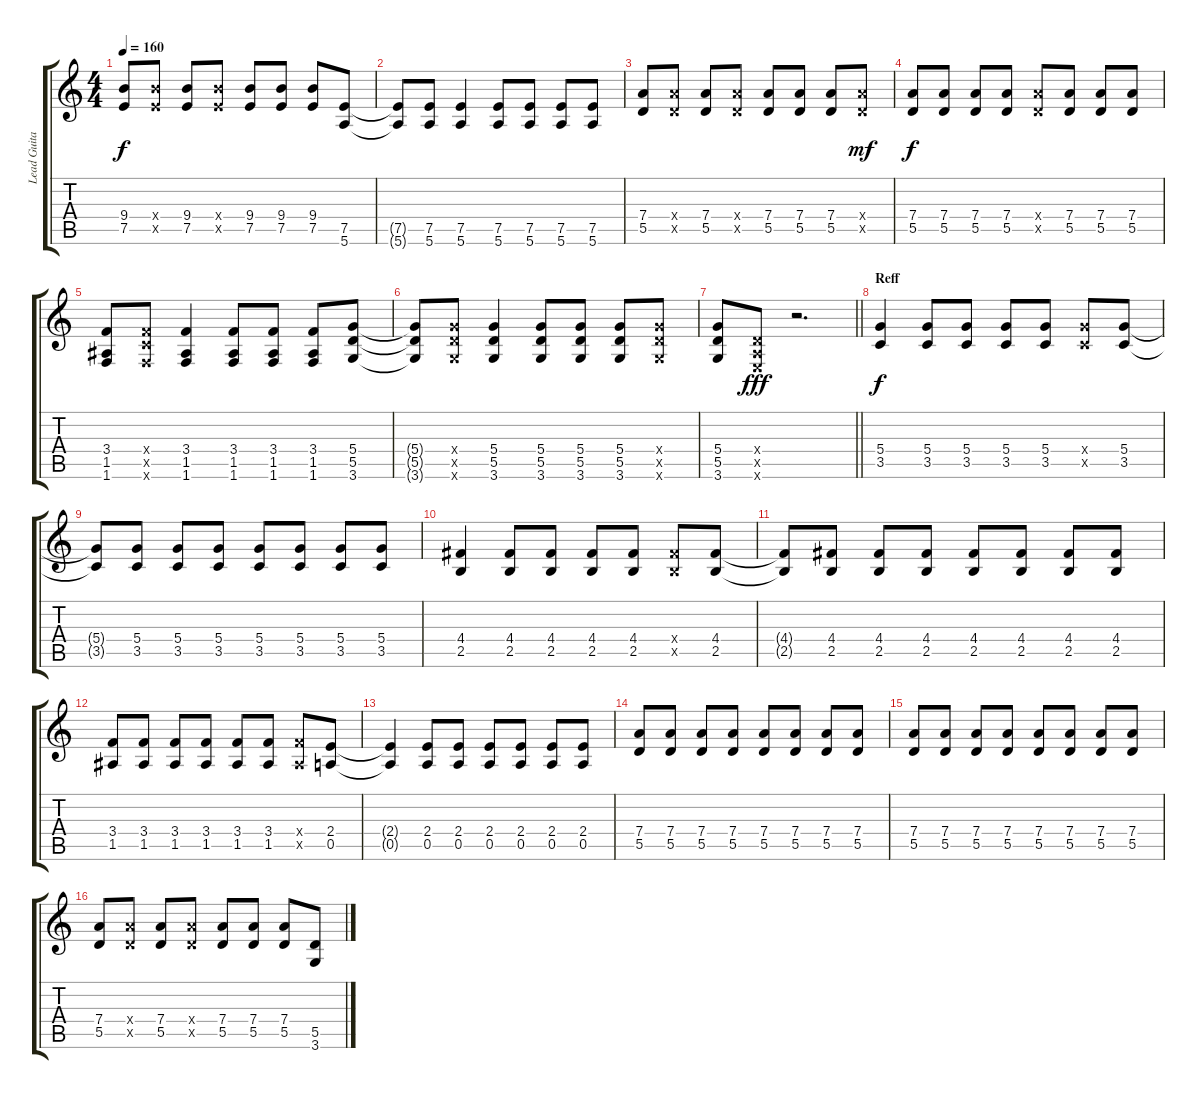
\track ("Lead Guitar" "Lead Guita") {instrument distortionguitar}
\staff {score tabs}
\tuning (E4 B3 G3 D3 A2 E2) {hide}
\ts (4 4)
\tempo 160
\clef g2
\ks c
(9.4 7.5).8{dy f} (9.4{x} 7.5{x}).8 (9.4 7.5).8 (9.4{x} 7.5{x}).8 (9.4 7.5).8 (9.4 7.5).8 (9.4 7.5).8 (7.5 5.6).8 |
(7.5{t} 5.6{t}).8 (7.5 5.6).8 (7.5 5.6).4 (7.5 5.6).8 (7.5 5.6).8 (7.5 5.6).8 (7.5 5.6).8 |
(7.4 5.5).8 (7.4{x} 5.5{x}).8 (7.4 5.5).8 (7.4{x} 5.5{x}).8 (7.4 5.5).8 (7.4 5.5).8 (7.4 5.5).8 (7.4{x} 5.5{x}).8{dy mf} |
(7.4 5.5).8{dy f} (7.4 5.5).8 (7.4 5.5).8 (7.4 5.5).8 (7.4{x} 5.5{x}).8 (7.4 5.5).8 (7.4 5.5).8 (7.4 5.5).8 |
(3.4 1.5 1.6).8 (3.4{x} 3.5{x} 1.6{x}).8 (3.4 1.5 1.6).4 (3.4 1.5 1.6).8 (3.4 1.5 1.6).8 (3.4 1.5 1.6).8 (5.4 5.5 3.6).8 |
(5.4{t} 5.5{t} 3.6{t}).8 (5.4{x} 5.5{x} 3.6{x}).8 (5.4 5.5 3.6).4 (5.4 5.5 3.6).8 (5.4 5.5 3.6).8 (5.4 5.5 3.6).8 (5.4{x} 5.5{x} 3.6{x}).8 |
\barLineRight lightlight
(5.4 5.5 3.6).8 (0.4{x} 0.5{x} 0.6{x}).8{dy fff} r.2{d volume 14 instrument distortionguitar} |
\section ("" "Reff")
(5.4 3.5).4{dy f} (5.4 3.5).8 (5.4 3.5).8 (5.4 3.5).8 (5.4 3.5).8 (5.4{x} 3.5{x}).8 (5.4 3.5).8 |
(5.4{t} 3.5{t}).8 (5.4 3.5).8 (5.4 3.5).8 (5.4 3.5).8 (5.4 3.5).8 (5.4 3.5).8 (5.4 3.5).8 (5.4 3.5).8 |
(4.4 2.5).4 (4.4 2.5).8 (4.4 2.5).8 (4.4 2.5).8 (4.4 2.5).8 (4.4{x} 2.5{x}).8 (4.4 2.5).8 |
(4.4{t} 2.5{t}).8 (4.4 2.5).8 (4.4 2.5).8 (4.4 2.5).8 (4.4 2.5).8 (4.4 2.5).8 (4.4 2.5).8 (4.4 2.5).8 |
(3.4 1.5).8 (3.4 1.5).8 (3.4 1.5).8 (3.4 1.5).8 (3.4 1.5).8 (3.4 1.5).8 (3.4{x} 1.5{x}).8 (2.4 0.5).8 |
(2.4{t} 0.5{t}).4 (2.4 0.5).8 (2.4 0.5).8 (2.4 0.5).8 (2.4 0.5).8 (2.4 0.5).8 (2.4 0.5).8 |
(7.4 5.5).8 (7.4 5.5).8 (7.4 5.5).8 (7.4 5.5).8 (7.4 5.5).8 (7.4 5.5).8 (7.4 5.5).8 (7.4 5.5).8 |
(7.4 5.5).8 (7.4 5.5).8 (7.4 5.5).8 (7.4 5.5).8 (7.4 5.5).8 (7.4 5.5).8 (7.4 5.5).8 (7.4 5.5).8 |
(7.4 5.5).8 (7.4{x} 5.5{x}).8 (7.4 5.5).8 (7.4{x} 5.5{x}).8 (7.4 5.5).8 (7.4 5.5).8 (7.4 5.5).8 (5.5 3.6).8
